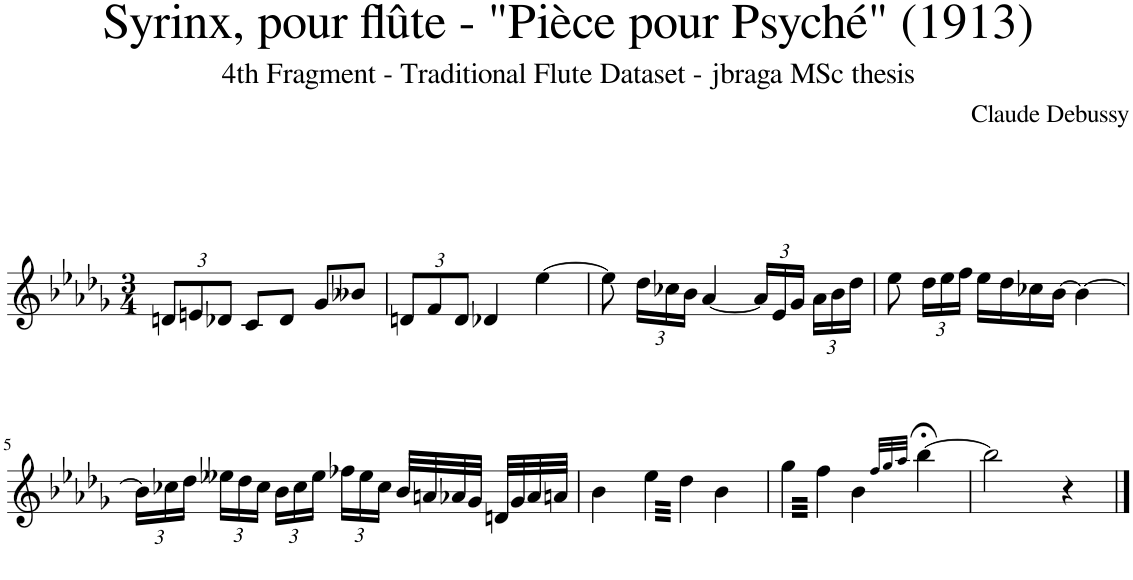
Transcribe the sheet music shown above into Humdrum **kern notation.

**kern
*part1
*staff1
*I"Flute
*I'Fl.
*clefG2
*k[b-e-a-d-g-]
*D-:
*M3/4
*Xbrackettup
=1
12dn/L
12en/
12d-X/J
8c/L
8d-/J
8g-/L
8b--X/J
=2
12dn/L
12f/
12d/J
4d-X/
[4ee-\
=3
8ee-\]
24dd-\LL
24cc-X\
24b-\JJ
[4a-/
24a-/LL]
24e-/
24g-/JJ
24a-\LL
24b-\
24dd-\JJ
=4
8ee-\
24dd-\LL
24ee-\
24ff\JJ
16ee-\LL
16dd-\
16cc-X\
[16b-\JJ
4b-\_
!!LO:LB:g=z
=5
24b-\LL]
24cc-X\
24dd-\JJ
24ee--X\LL
24dd-\
24cc-\JJ
24b-\LL
24cc-\
24ee--\JJ
24ff-X\LL
24ee--\
24cc-\JJ
32b-/LLL
32an/
32a-X/
32g-/JJJ
32dn/LLL
32g-/
32a-/
32an/JJJ
=6
4b-\
*brackettup
*tremolo
64ee-\LLLL
64dd-\
64ee-\
64dd-\
64ee-\
64dd-\
64ee-\
64dd-\
64ee-\
64dd-\
64ee-\
64dd-\
64ee-\
64dd-\
64ee-\
64dd-\JJJJ
*Xtremolo
4b-\
.
.
.
.
.
.
.
=7
*tremolo
64gg-\LLLL
64ff\
64gg-\
64ff\
64gg-\
64ff\
64gg-\
64ff\
64gg-\
64ff\
64gg-\
64ff\
64gg-\
64ff\
64gg-\
64ff\JJJJ
*Xtremolo
4b-\
.
.
.
.
.
.
.
32qff/LLL
32qgg-/
32qaa-/JJJ
[4bb-;<\
=8
2bb-\]
4r
==
*-
